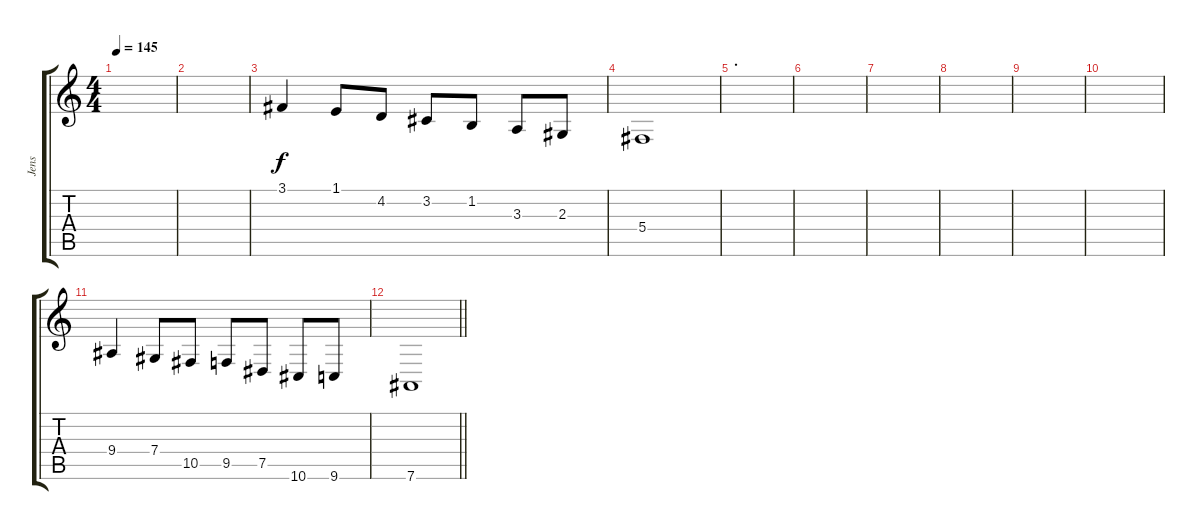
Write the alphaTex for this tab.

\track ("Jens" "Jens") {instrument stringensemble1}
\staff {score tabs}
\tuning (Eb4 Bb3 Gb3 Db3 Ab2 Eb2) {hide}
\ts (4 4)
\tempo 145
\clef g2
\ks c
|
|
3.1.4 1.1.8 4.2.8 3.2.8 1.2.8 3.3.8 2.3.8 |
5.4.1 |
\section ("" ".")
|
|
|
|
|
|
9.4.4 7.4.8 10.5.8 9.5.8 7.5.8 10.6.8 9.6.8 |
\barLineRight lightlight
7.6.1
